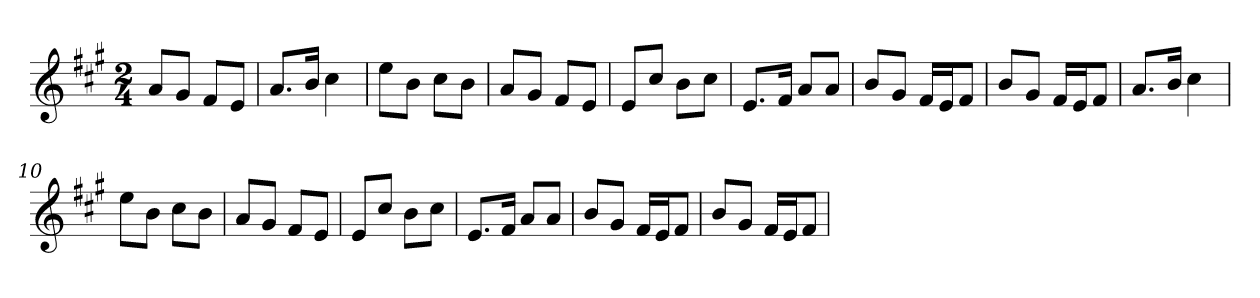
**kern
*part1
*staff1
*clefG2
*k[f#c#g#]
*M2/4
=1
8a/L
8g#/J
8f#/L
8e/J
=2
8.a/L
16b/Jk
4cc#
=3
8ee\L
8b\J
8cc#\L
8b\J
=4
8a/L
8g#/J
8f#/L
8e/J
=5
8e/L
8cc#/J
8b\L
8cc#\J
=6
8.e/L
16f#/Jk
8a/L
8a/J
=7
8b/L
8g#/J
16f#/LL
16e/J
8f#/J
=8
8b/L
8g#/J
16f#/LL
16e/J
8f#/J
=9
8.a/L
16b/Jk
4cc#
=10
8ee\L
8b\J
8cc#\L
8b\J
=11
8a/L
8g#/J
8f#/L
8e/J
=12
8e/L
8cc#/J
8b\L
8cc#\J
=13
8.e/L
16f#/Jk
8a/L
8a/J
=14
8b/L
8g#/J
16f#/LL
16e/J
8f#/J
=15
8b/L
8g#/J
16f#/LL
16e/J
8f#/J
=
*-
